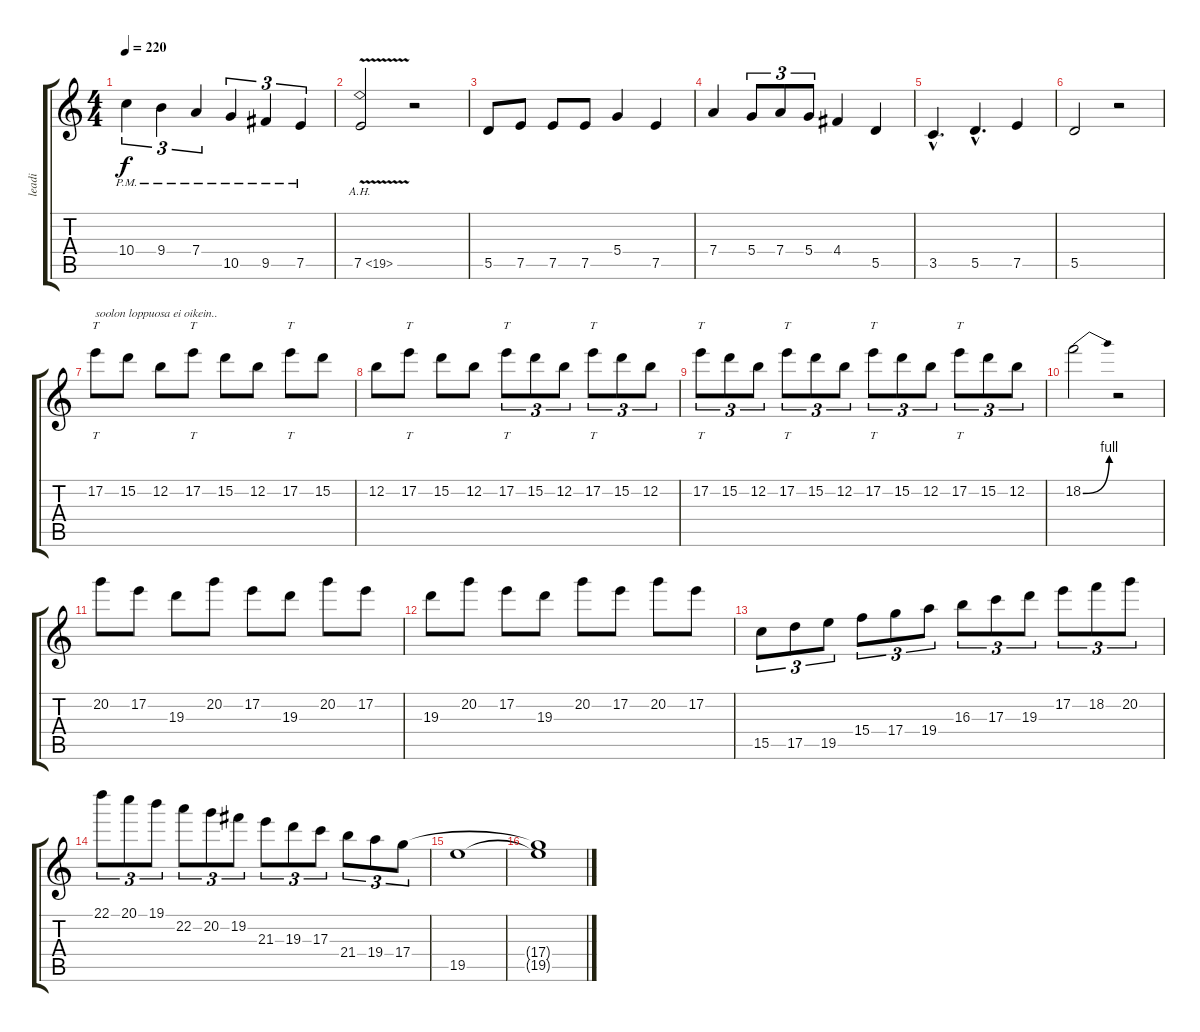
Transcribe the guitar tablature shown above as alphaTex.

\track ("leadi" "leadi") {instrument distortionguitar}
\staff {score tabs}
\tuning (E4 B3 G3 D3 A2 E2) {hide}
\ts (4 4)
\tempo 220
\clef g2
\ks c
10.4{pm}.4{tu (3 2) dy f} 9.4{pm}.4{tu (3 2)} 7.4{pm}.4{tu (3 2)} 10.5{pm}.4{tu (3 2)} 9.5{pm}.4{tu (3 2)} 7.5{pm}.4{tu (3 2)} |
7.5{ah 12 v}.2 r.2 |
5.5.8 7.5.8 7.5.8 7.5.8 5.4.4 7.5.4 |
7.4.4 5.4.8{tu (3 2)} 7.4.8{tu (3 2)} 5.4.8{tu (3 2)} 4.4.4 5.5.4 |
3.5{hac}.4{d} 5.5{hac}.4{d} 7.5.4 |
5.5.2 r.2 |
17.2.8{tt txt "soolon loppuosa ei oikein.."} 15.2.8 12.2.8 17.2.8{tt} 15.2.8 12.2.8 17.2.8{tt} 15.2.8 |
12.2.8 17.2.8{tt} 15.2.8 12.2.8 17.2.8{tt tu (3 2)} 15.2.8{tu (3 2)} 12.2.8{tu (3 2)} 17.2.8{tt tu (3 2)} 15.2.8{tu (3 2)} 12.2.8{tu (3 2)} |
17.2.8{tt tu (3 2)} 15.2.8{tu (3 2)} 12.2.8{tu (3 2)} 17.2.8{tt tu (3 2)} 15.2.8{tu (3 2)} 12.2.8{tu (3 2)} 17.2.8{tt tu (3 2)} 15.2.8{tu (3 2)} 12.2.8{tu (3 2)} 17.2.8{tt tu (3 2)} 15.2.8{tu (3 2)} 12.2.8{tu (3 2)} |
18.2{be (bend 0 0 60 4)}.2 r.2 |
20.2.8 17.2.8 19.3.8 20.2.8 17.2.8 19.3.8 20.2.8 17.2.8 |
19.3.8 20.2.8 17.2.8 19.3.8 20.2.8 17.2.8 20.2.8 17.2.8 |
15.5.8{tu (3 2)} 17.5.8{tu (3 2)} 19.5.8{tu (3 2)} 15.4.8{tu (3 2)} 17.4.8{tu (3 2)} 19.4.8{tu (3 2)} 16.3.8{tu (3 2)} 17.3.8{tu (3 2)} 19.3.8{tu (3 2)} 17.2.8{tu (3 2)} 18.2.8{tu (3 2)} 20.2.8{tu (3 2)} |
22.1.8{tu (3 2)} 20.1.8{tu (3 2)} 19.1.8{tu (3 2)} 22.2.8{tu (3 2)} 20.2.8{tu (3 2)} 19.2.8{tu (3 2)} 21.3.8{tu (3 2)} 19.3.8{tu (3 2)} 17.3.8{tu (3 2)} 21.4.8{tu (3 2)} 19.4.8{tu (3 2)} 17.4.8{tu (3 2)} |
19.5.1 |
(17.4{t} 19.5{t}).1
